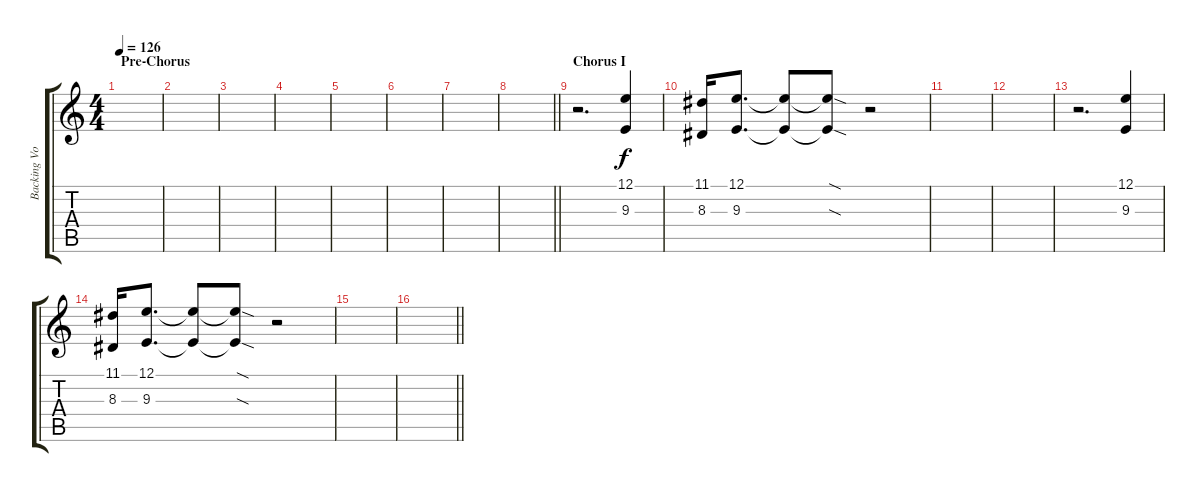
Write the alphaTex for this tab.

\track ("Backing Vocal" "Backing Vo") {instrument choiraahs}
\staff {score tabs}
\tuning (E4 B3 G3 D3 A2 E2) {hide}
\ts (4 4)
\section ("" "Pre-Chorus")
\tempo 126
\clef g2
\ks c
|
|
|
|
|
|
|
\barLineRight lightlight
|
\section ("" "Chorus I")
r.2{d} (12.1 9.3).4 |
(11.1 8.3).16 (12.1 9.3).8{d} (12.1{t} 9.3{t}).8 (12.1{sod t} 9.3{sod t}).8 r.2 |
|
|
r.2{d} (12.1 9.3).4 |
(11.1 8.3).16 (12.1 9.3).8{d} (12.1{t} 9.3{t}).8 (12.1{sod t} 9.3{sod t}).8 r.2 |
|
\barLineRight lightlight
